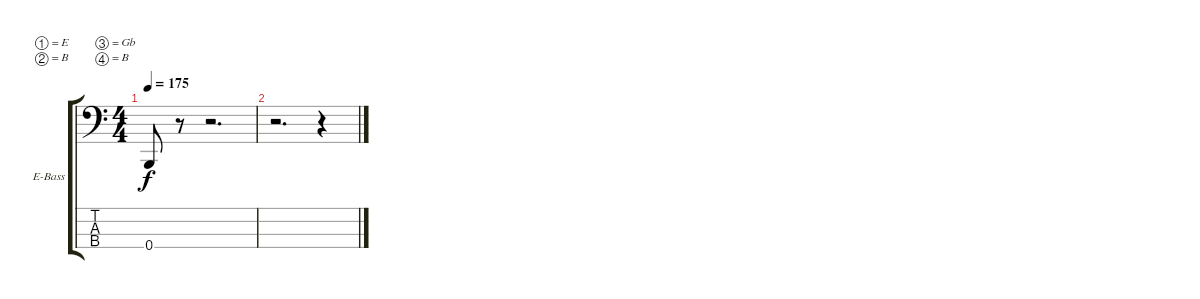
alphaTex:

\bracketExtendMode groupsimilarinstruments
\firstSystemTrackNameOrientation horizontal
\otherSystemsTrackNameOrientation horizontal
\track ("Traccia 5" "E-Bass") {instrument electricbasspick}
\staff {score tabs}
\tuning (E2 B1 Gb1 B0)
\ts (4 4)
\tempo 175
\clef f4
\ks c
0.4.8{dy f} r.8 r.2{d} |
r.2{d} r.4
